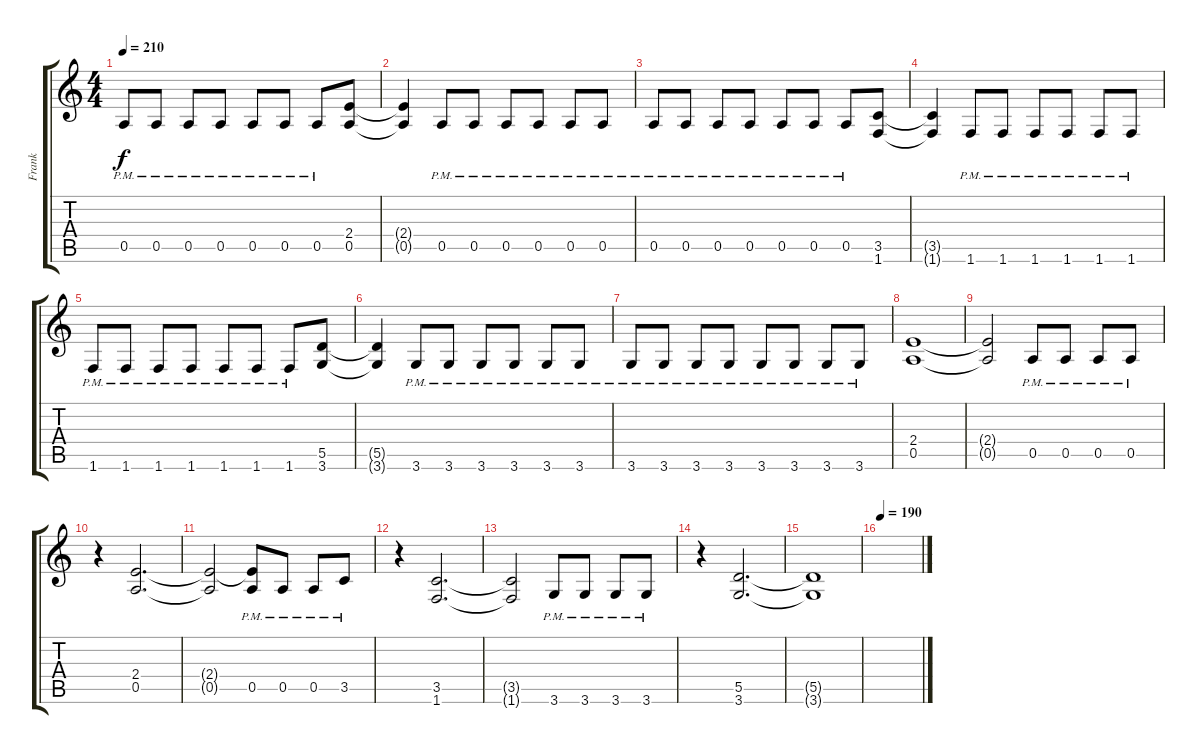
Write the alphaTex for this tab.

\track ("Frank" "Frank") {instrument distortionguitar}
\staff {score tabs}
\tuning (E4 B3 G3 D3 A2 E2) {hide}
\ts (4 4)
\tempo 210
\clef g2
\ks c
0.5{pm}.8{dy f} 0.5{pm}.8 0.5{pm}.8 0.5{pm}.8 0.5{pm}.8 0.5{pm}.8 0.5{pm}.8 (2.4 0.5).8 |
(2.4{t} 0.5{t}).4 0.5{pm}.8 0.5{pm}.8 0.5{pm}.8 0.5{pm}.8 0.5{pm}.8 0.5{pm}.8 |
0.5{pm}.8 0.5{pm}.8 0.5{pm}.8 0.5{pm}.8 0.5{pm}.8 0.5{pm}.8 0.5{pm}.8 (3.5 1.6).8 |
(3.5{t} 1.6{t}).4 1.6{pm}.8 1.6{pm}.8 1.6{pm}.8 1.6{pm}.8 1.6{pm}.8 1.6{pm}.8 |
1.6{pm}.8 1.6{pm}.8 1.6{pm}.8 1.6{pm}.8 1.6{pm}.8 1.6{pm}.8 1.6{pm}.8 (5.5 3.6).8 |
(5.5{t} 3.6{t}).4 3.6{pm}.8 3.6{pm}.8 3.6{pm}.8 3.6{pm}.8 3.6{pm}.8 3.6{pm}.8 |
3.6{pm}.8 3.6{pm}.8 3.6{pm}.8 3.6{pm}.8 3.6{pm}.8 3.6{pm}.8 3.6{pm}.8 3.6{pm}.8 |
(2.4 0.5).1 |
(2.4{t} 0.5{t}).2 0.5{pm}.8 0.5{pm}.8 0.5{pm}.8 0.5{pm}.8 |
r.4 (2.4 0.5).2{d} |
(2.4{t} 0.5{t}).2 (2.4{t} 0.5{pm}).8 0.5{pm}.8 0.5{pm}.8 3.5{pm}.8 |
r.4 (3.5 1.6).2{d} |
(3.5{t} 1.6{t}).2 3.6{pm}.8 3.6{pm}.8 3.6{pm}.8 3.6{pm}.8 |
r.4 (5.5 3.6).2{d} |
(5.5{t} 3.6{t}).1 |
\tempo 190
